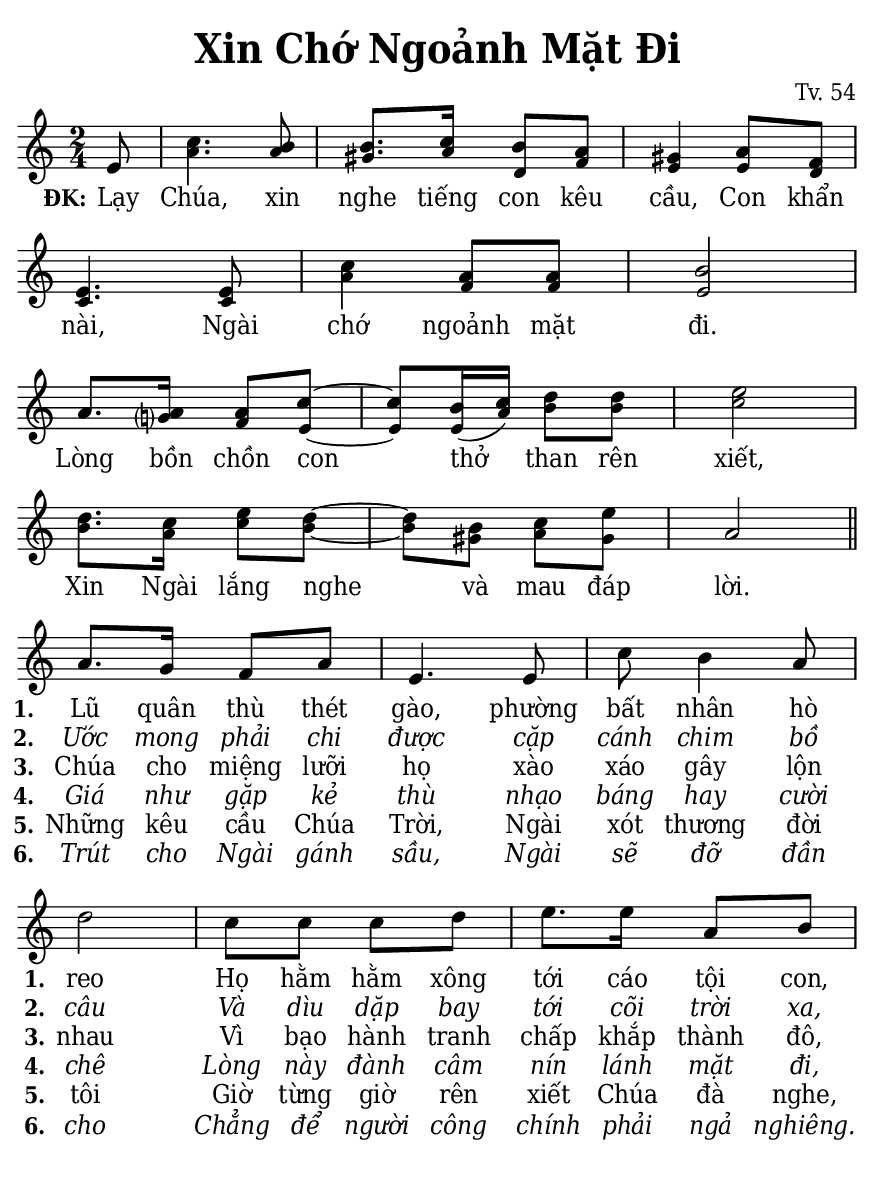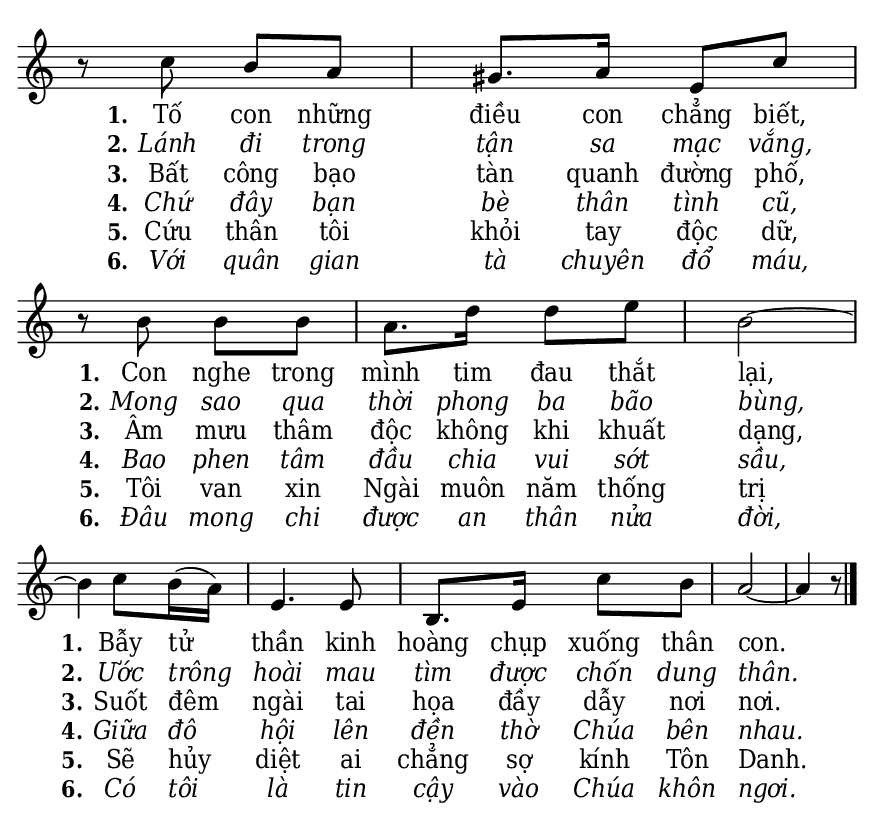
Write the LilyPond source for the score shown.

% Cài đặt chung\
\version "2.22.1"
\include "english.ly"

\header {
  title = \markup { \fontsize #1 "Xin Chớ Ngoảnh Mặt Đi" }
  composer = "Tv. 54"
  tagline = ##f
}

% mã nguồn cho những chức năng chưa hỗ trợ trong phiên bản lilypond hiện tại
% cung cấp bởi cộng đồng lilypond khi gửi email đến lilypond-user@gnu.org
% Đổi kích thước nốt cho bè phụ
notBePhu =
#(define-music-function (font-size music) (number? ly:music?)
   (for-some-music
     (lambda (m)
       (if (music-is-of-type? m 'rhythmic-event)
           (begin
             (set! (ly:music-property m 'tweaks)
                   (cons `(font-size . ,font-size)
                         (ly:music-property m 'tweaks)))
             #t)
           #f))
     music)
   music)

% in số phiên khúc trên mỗi dòng
#(define (add-grob-definition grob-name grob-entry)
     (set! all-grob-descriptions
           (cons ((@@ (lily) completize-grob-entry)
                  (cons grob-name grob-entry))
                 all-grob-descriptions)))

#(add-grob-definition
    'StanzaNumberSpanner
    `((direction . ,LEFT)
      (font-series . bold)
      (padding . 1.0)
      (side-axis . ,X)
      (stencil . ,ly:text-interface::print)
      (X-offset . ,ly:side-position-interface::x-aligned-side)
      (Y-extent . ,grob::always-Y-extent-from-stencil)
      (meta . ((class . Spanner)
               (interfaces . (font-interface
                              side-position-interface
                              stanza-number-interface
                              text-interface))))))

\layout {
    \context {
      \Global
      \grobdescriptions #all-grob-descriptions
    }
    \context {
      \Score
      \remove Stanza_number_align_engraver
      \consists
        #(lambda (context)
           (let ((texts '())
                 (syllables '()))
             (make-engraver
              (acknowledgers
               ((stanza-number-interface engraver grob source-engraver)
                  (set! texts (cons grob texts)))
               ((lyric-syllable-interface engraver grob source-engraver)
                  (set! syllables (cons grob syllables))))
              ((stop-translation-timestep engraver)
                 (for-each
                  (lambda (text)
                    (for-each
                     (lambda (syllable)
                       (ly:pointer-group-interface::add-grob
                        text
                        'side-support-elements
                        syllable))
                     syllables))
                  texts)
                 (set! syllables '())))))
    }
    \context {
      \Lyrics
      \remove Stanza_number_engraver
      \consists
        #(lambda (context)
           (let ((text #f)
                 (last-stanza #f))
             (make-engraver
              ((process-music engraver)
                 (let ((stanza (ly:context-property context 'stanza #f)))
                   (if (and stanza (not (equal? stanza last-stanza)))
                       (let ((column (ly:context-property context
'currentCommandColumn)))
                         (set! last-stanza stanza)
                         (if text
                             (ly:spanner-set-bound! text RIGHT column))
                         (set! text (ly:engraver-make-grob engraver
'StanzaNumberSpanner '()))
                         (ly:grob-set-property! text 'text stanza)
                         (ly:spanner-set-bound! text LEFT column)))))
              ((finalize engraver)
                 (if text
                     (let ((column (ly:context-property context
'currentCommandColumn)))
                       (ly:spanner-set-bound! text RIGHT column)))))))
      \override StanzaNumberSpanner.horizon-padding = 10000
    }
}

stanzaReminderOff =
  \temporary \override StanzaNumberSpanner.after-line-breaking =
     #(lambda (grob)
        ;; Can be replaced with (not (first-broken-spanner? grob)) in 2.23.
        (if (let ((siblings (ly:spanner-broken-into (ly:grob-original grob))))
              (and (pair? siblings)
                   (not (eq? grob (car siblings)))))
            (ly:grob-suicide! grob)))

stanzaReminderOn = \undo \stanzaReminderOff
% kết thúc mã nguồn

% Nhạc phiên khúc
nhacPhienKhucSop = \relative c' {
  \autoPageBreaksOff
  \partial 8 e8 |
  c'4. b8 |
  b8. c16 b8 a |
  gs4 a8 f |
  e4. e8 |
  c'4 a8 a |
  b2 |
  a8. a16 a8 c ~ |
  c b16 (c) d8 d |
  e2 |
  d8. c16 e8 d ~ |
  d b c e |
  a,2 \bar "||" \break
  
  a8. g16 f8 a |
  e4. e8 |
  c' b4 a8 |
  d2 |
  c8 c c d |
  e8. e16 a,8 b |
  
  \pageBreak
  
  r8 c b a |
  gs8. a16 e8 c' |
  r8 b b b |
  a8. d16 d8 e |
  b2 ~ |
  b4 c8 b16 (a) |
  e4. e8 |
  b8. e16 c'8 b |
  a2 ~ |
  a4 r8 \bar "|."
}

nhacPhienKhucAlto = \relative c' {
  e8 |
  a4. a8 |
  gs8. a16 d,8 f |
  e4 e8 d |
  c4. c8 |
  a'4 f8 f |
  e2 |
  a8. g!?16 f8 e ~ |
  e e16 (a) b8 b |
  c2 |
  b8. a16 c8 b ~ |
  b gs a gs |
  a2
}

% Lời phiên khúc
loiPhienKhucSop = \lyrics {
  \stanzaReminderOff
  \set stanza = "ĐK:"
  Lạy Chúa, xin nghe tiếng con kêu cầu,
  Con khẩn nài, Ngài chớ ngoảnh mặt đi.
  Lòng bồn chồn con thở than rên xiết,
  Xin Ngài lắng nghe và mau đáp lời.
  \stanzaReminderOn
  <<
    {
      \set stanza = "1."
      Lũ quân thù thét gào,
      phường bất nhân hò reo
      Họ hằm hằm xông tới cáo tội con,
      Tố con những điều con chẳng biết,
      Con nghe trong mình tim đau thắt lại,
      Bẫy tử thần kinh hoàng chụp xuống thân con.
    }
    \new Lyrics {
	    \set associatedVoice = "beSop"
	    \set stanza = "2."
      \override Lyrics.LyricText.font-shape = #'italic
	    Ước mong phải chi được cặp cánh chim bồ câu
	    Và dìu dặp bay tới cõi trời xa,
	    Lánh đi trong tận sa mạc vắng,
	    Mong sao qua thời phong ba bão bùng,
	    Ước trông hoài mau tìm được chốn dung thân.
    }
    \new Lyrics {
	    \set associatedVoice = "beSop"
	    \set stanza = "3."
	    Chúa cho miệng lưỡi họ xào xáo gây lộn nhau
	    Vì bạo hành tranh chấp khắp thành đô,
	    Bất công bạo tàn quanh đường phố,
	    Âm mưu thâm độc không khi khuất dạng,
	    Suốt đêm ngài tai họa đầy dẫy nơi nơi.
    }
    \new Lyrics {
	    \set associatedVoice = "beSop"
	    \set stanza = "4."
      \override Lyrics.LyricText.font-shape = #'italic
	    Giá như gặp kẻ thù nhạo báng hay cười chê
	    Lòng này đành câm nín lánh mặt đi,
	    Chứ đây bạn bè thân tình cũ,
	    Bao phen tâm đầu chia vui sớt sầu,
	    Giữa đô hội lên đền thờ Chúa bên nhau.
    }
    \new Lyrics {
	    \set associatedVoice = "beSop"
	    \set stanza = "5."
	    Những kêu cầu Chúa Trời,
	    Ngài xót thương đời tôi
	    Giờ từng giờ rên xiết Chúa đà nghe,
	    Cứu thân tôi khỏi tay độc dữ,
	    Tôi van xin Ngài muôn năm thống trị
	    Sẽ hủy diệt ai chẳng sợ kính Tôn Danh.
    }
    \new Lyrics {
	    \set associatedVoice = "beSop"
	    \set stanza = "6."
      \override Lyrics.LyricText.font-shape = #'italic
	    Trút cho Ngài gánh sầu,
	    Ngài sẽ đỡ đần cho
	    Chẳng để người công chính phải ngả nghiêng.
	    Với quân gian tà chuyên đổ máu,
	    Đâu mong chi được an thân nửa đời,
	    Có tôi là tin cậy vào Chúa khôn ngơi.
    }
  >>
}

% Dàn trang
\paper {
  #(set-paper-size "a5")
  top-margin = 3\mm
  bottom-margin = 3\mm
  left-margin = 3\mm
  right-margin = 3\mm
  indent = #0
  #(define fonts
	 (make-pango-font-tree "Deja Vu Serif Condensed"
	 		       "Deja Vu Serif Condensed"
			       "Deja Vu Serif Condensed"
			       (/ 20 20)))
  print-page-number = ##f
  system-system-spacing = #'((basic-distance . 0.1) (padding . 2.5))
  ragged-bottom = ##t
}

TongNhip = {
  \key c \major \time 2/4
  \set Timing.beamExceptions = #'()
  \set Timing.baseMoment = #(ly:make-moment 1/4)
}

\score {
  \new ChoirStaff <<
    \new Staff \with {
        \consists "Merge_rests_engraver"
        printPartCombineTexts = ##f
      }
      <<
      \new Voice \TongNhip \partCombine 
        \nhacPhienKhucSop
        \notBePhu -1 { \nhacPhienKhucAlto }
      \new NullVoice = beSop \nhacPhienKhucSop
      \new Lyrics \lyricsto beSop \loiPhienKhucSop
      >>
  >>
  \layout {
    \override Lyrics.LyricSpace.minimum-distance = #2
    \override Score.BarNumber.break-visibility = ##(#f #f #f)
    \override Score.SpacingSpanner.uniform-stretching = ##t
  } 
}
